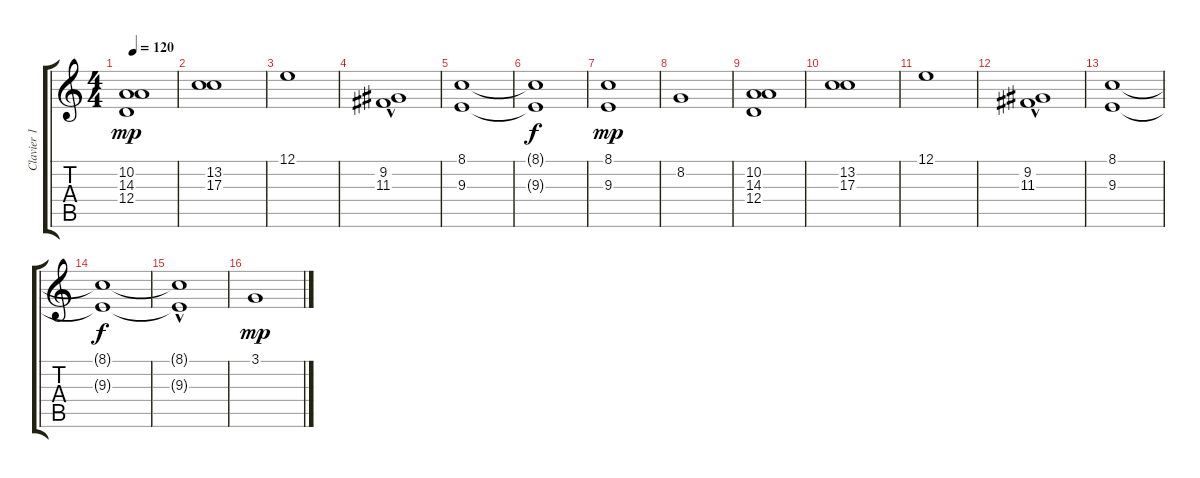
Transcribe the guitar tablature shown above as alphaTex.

\track ("Clavier 1" "Clavier 1") {instrument percussiveorgan}
\staff {score tabs}
\tuning (E4 B3 G3 D3 A2 E2) {hide}
\ts (4 4)
\tempo 120
\clef g2
\ks c
(10.2 14.3 12.4).1{dy mp} |
(13.2 17.3).1 |
12.1.1 |
(9.2{hac} 11.3).1 |
(8.1 9.3).1 |
(8.1{t} 9.3{t}).1{dy f} |
(8.1 9.3).1{dy mp} |
8.2.1 |
(10.2 14.3 12.4).1 |
(13.2 17.3).1 |
12.1.1 |
(9.2{hac} 11.3).1 |
(8.1 9.3).1 |
(8.1{t} 9.3{t}).1{dy f} |
(8.1{t} 9.3{hac t}).1 |
3.1.1{dy mp}
